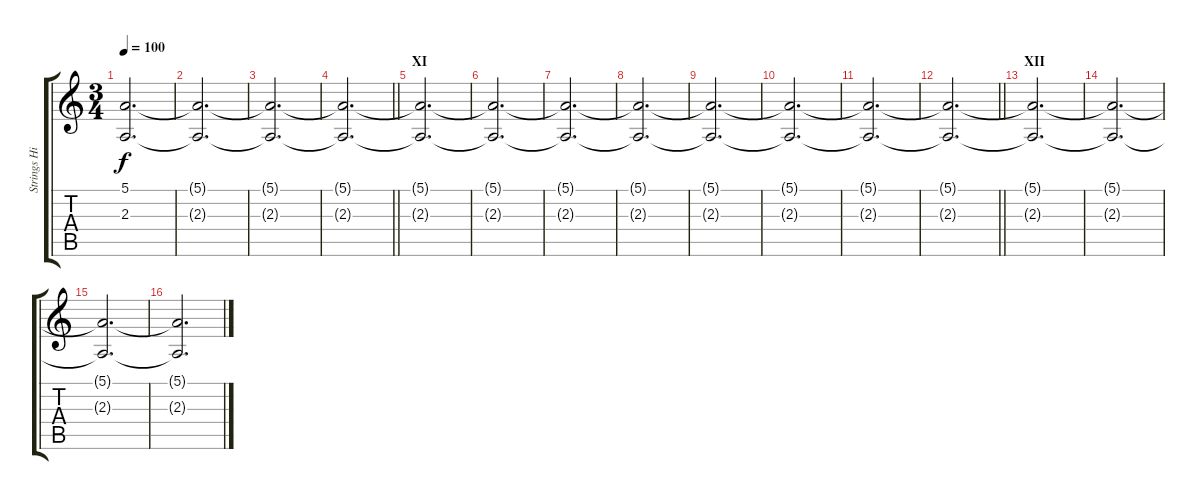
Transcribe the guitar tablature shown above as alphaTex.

\track ("Strings High" "Strings Hi") {instrument stringensemble1}
\staff {score tabs}
\tuning (E4 B3 G3 D3 A2 E2) {hide}
\ts (3 4)
\tempo 100
\clef g2
\ks c
(5.1{t} 2.3{t}).2{d dy f} |
(5.1{t} 2.3{t}).2{d volume 9} |
(5.1{t} 2.3{t}).2{d} |
\barLineRight lightlight
(5.1{t} 2.3{t}).2{d} |
\section ("" "XI")
(5.1{t} 2.3{t}).2{d} |
(5.1{t} 2.3{t}).2{d} |
(5.1{t} 2.3{t}).2{d} |
(5.1{t} 2.3{t}).2{d} |
(5.1{t} 2.3{t}).2{d} |
(5.1{t} 2.3{t}).2{d} |
(5.1{t} 2.3{t}).2{d} |
\barLineRight lightlight
(5.1{t} 2.3{t}).2{d volume 0} |
\section ("" "XII")
(5.1{t} 2.3{t}).2{d} |
(5.1{t} 2.3{t}).2{d} |
(5.1{t} 2.3{t}).2{d} |
(5.1{t} 2.3{t}).2{d}
